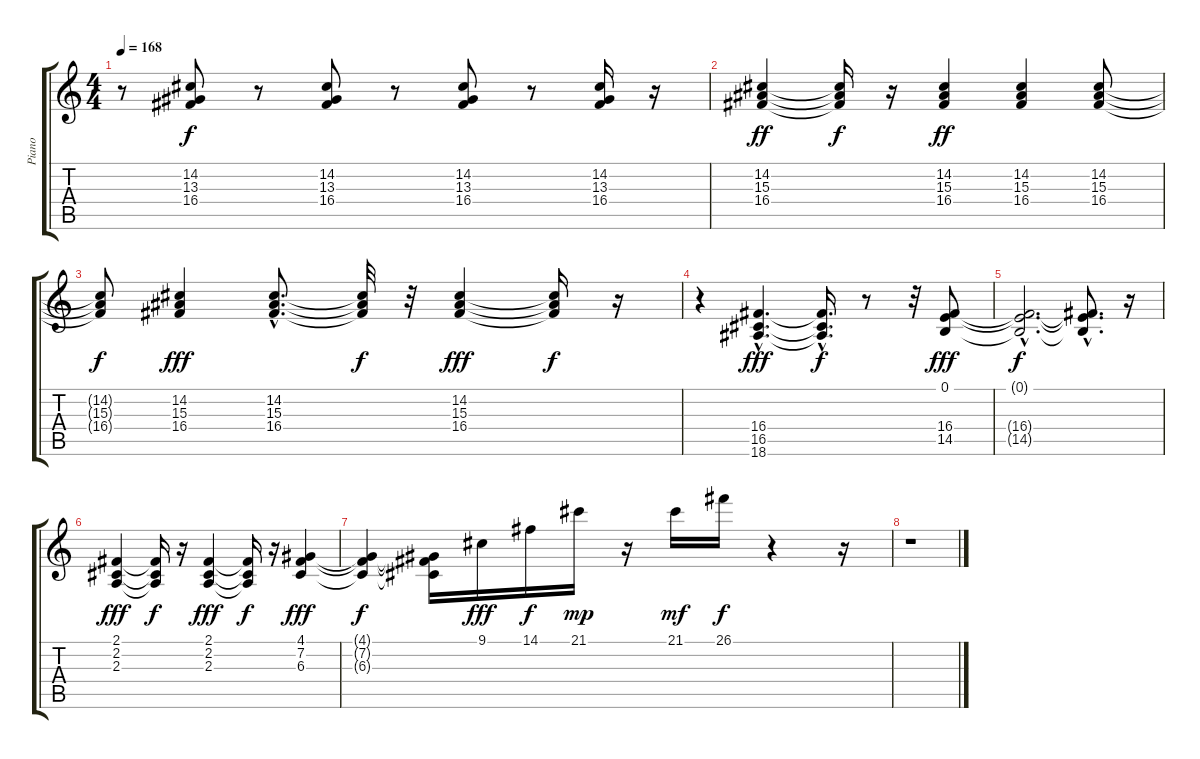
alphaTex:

\track ("Piano" "Piano") {instrument acousticgrandpiano}
\staff {score tabs}
\tuning (E4 B3 G3 D3 A2 E2) {hide}
\ts (4 4)
\tempo 168
\clef g2
\ks c
r.8{dy f} (14.2 13.3 16.4).8 r.8 (14.2 13.3 16.4).8 r.8 (14.2 13.3 16.4).8 r.8 (14.2 13.3 16.4).16 r.16 |
(14.2 15.3 16.4).4{dy ff} (14.2{t} 15.3{t} 16.4{t}).16{dy f} r.16 (14.2 15.3 16.4).4{dy ff} (14.2 15.3 16.4).4 (14.2 15.3 16.4).8 |
(14.2{t} 15.3{t} 16.4{t}).8{dy f} (14.2 15.3 16.4).4{dy fff} (14.2{hac} 15.3{hac} 16.4{hac}).8{d} (14.2{t} 15.3{t} 16.4{t}).32{dy f} r.32 (14.2 15.3 16.4).4{dy fff} (14.2{t} 15.3{t} 16.4{t}).16{dy f} r.16 |
r.4 (16.4{hac} 16.5{hac} 18.6{hac}).4{d dy fff} (16.4{hac t} 16.5{hac t} 18.6{hac t}).16{d dy f} r.8 r.32 (0.1 16.4 14.5).8{dy fff} |
(0.1{hac t} 16.4{hac t} 14.5{hac t}).2{d dy f} (0.1{hac t} 16.4{hac t} 14.5{hac t}).8{d} r.16 |
(2.1 2.2 2.3).4{dy fff} (2.1{t} 2.2{t} 2.3{t}).16{dy f} r.16 (2.1 2.2 2.3).4{dy fff} (2.1{t} 2.2{t} 2.3{t}).16{dy f} r.16 (4.1 7.2 6.3).4{dy fff} |
(4.1{t} 7.2{t} 6.3{t}).4{dy f} (4.1{t} 7.2{t} 6.3{t}).16 9.1.16{dy fff} 14.1.16{dy f} 21.1.16{dy mp} r.16 21.1.16{dy mf} 26.1.16{dy f} r.4 r.16 |
r.1
